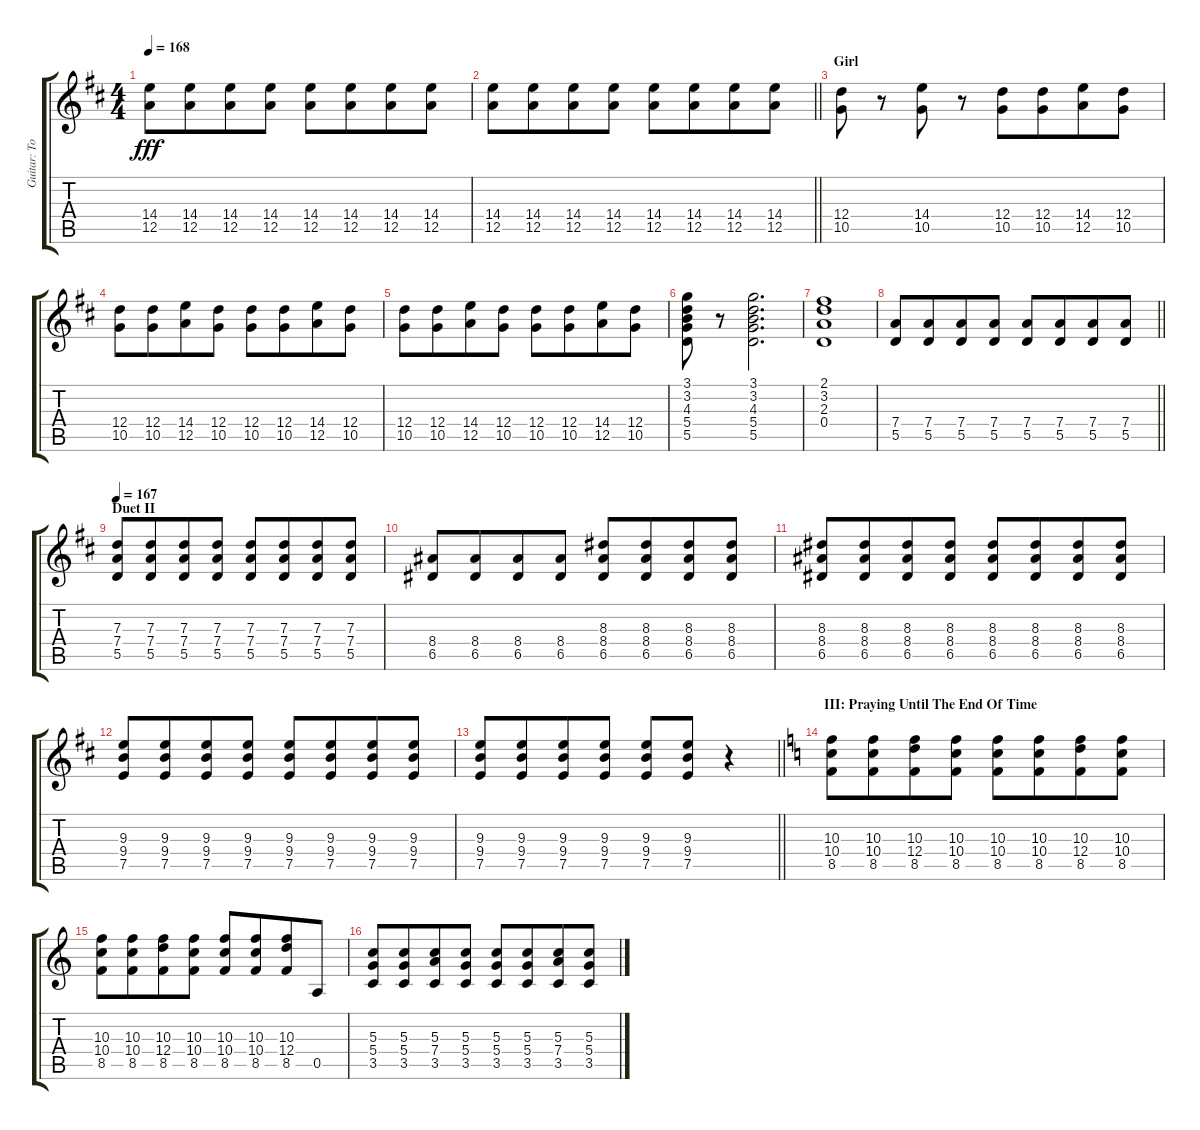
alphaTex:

\track ("Guitar: Todd" "Guitar: To") {instrument distortionguitar}
\staff {score tabs}
\tuning (E4 B3 G3 D3 A2 D2) {hide}
\ts (4 4)
\tempo 168
\clef g2
\ks d
(14.4 12.5).8{dy fff} (14.4 12.5).8{beam merge} (14.4 12.5).8 (14.4 12.5).8 (14.4 12.5).8 (14.4 12.5).8{beam merge} (14.4 12.5).8 (14.4 12.5).8 |
\barLineRight lightlight
(14.4 12.5).8 (14.4 12.5).8{beam merge} (14.4 12.5).8 (14.4 12.5).8 (14.4 12.5).8 (14.4 12.5).8{beam merge} (14.4 12.5).8 (14.4 12.5).8 |
\section ("" "Girl")
(12.4 10.5).8 r.8{beam merge} (14.4 10.5).8 r.8 (12.4 10.5).8 (12.4 10.5).8{beam merge} (14.4 12.5).8 (12.4 10.5).8 |
(12.4 10.5).8 (12.4 10.5).8{beam merge} (14.4 12.5).8 (12.4 10.5).8 (12.4 10.5).8 (12.4 10.5).8{beam merge} (14.4 12.5).8 (12.4 10.5).8 |
(12.4 10.5).8 (12.4 10.5).8{beam merge} (14.4 12.5).8 (12.4 10.5).8 (12.4 10.5).8 (12.4 10.5).8{beam merge} (14.4 12.5).8 (12.4 10.5).8 |
(3.1 3.2 4.3 5.4 5.5).8 r.8 (3.1 3.2 4.3 5.4 5.5).2{d} |
(2.1 3.2 2.3 0.4).1 |
\barLineRight lightlight
(7.4 5.5).8 (7.4 5.5).8{beam merge} (7.4 5.5).8 (7.4 5.5).8 (7.4 5.5).8 (7.4 5.5).8{beam merge} (7.4 5.5).8 (7.4 5.5).8 |
\section ("" "Duet II")
\tempo 167
(7.3 7.4 5.5).8 (7.3 7.4 5.5).8{beam merge} (7.3 7.4 5.5).8 (7.3 7.4 5.5).8 (7.3 7.4 5.5).8 (7.3 7.4 5.5).8{beam merge} (7.3 7.4 5.5).8 (7.3 7.4 5.5).8 |
(8.4 6.5).8 (8.4 6.5).8{beam merge} (8.4 6.5).8 (8.4 6.5).8 (8.3 8.4 6.5).8 (8.3 8.4 6.5).8{beam merge} (8.3 8.4 6.5).8 (8.3 8.4 6.5).8 |
(8.3 8.4 6.5).8 (8.3 8.4 6.5).8{beam merge} (8.3 8.4 6.5).8 (8.3 8.4 6.5).8 (8.3 8.4 6.5).8 (8.3 8.4 6.5).8{beam merge} (8.3 8.4 6.5).8 (8.3 8.4 6.5).8 |
(9.3 9.4 7.5).8 (9.3 9.4 7.5).8{beam merge} (9.3 9.4 7.5).8 (9.3 9.4 7.5).8 (9.3 9.4 7.5).8 (9.3 9.4 7.5).8{beam merge} (9.3 9.4 7.5).8 (9.3 9.4 7.5).8 |
\barLineRight lightlight
(9.3 9.4 7.5).8 (9.3 9.4 7.5).8{beam merge} (9.3 9.4 7.5).8 (9.3 9.4 7.5).8 (9.3 9.4 7.5).8 (9.3 9.4 7.5).8 r.4 |
\section ("" "III: Praying Until The End Of Time")
\ks c
(10.3 10.4 8.5).8 (10.3 10.4 8.5).8{beam merge} (10.3 12.4 8.5).8 (10.3 10.4 8.5).8 (10.3 10.4 8.5).8 (10.3 10.4 8.5).8{beam merge} (10.3 12.4 8.5).8 (10.3 10.4 8.5).8 |
(10.3 10.4 8.5).8 (10.3 10.4 8.5).8{beam merge} (10.3 12.4 8.5).8 (10.3 10.4 8.5).8 (10.3 10.4 8.5).8 (10.3 10.4 8.5).8{beam merge} (10.3 12.4 8.5).8 0.5.8 |
(5.3 5.4 3.5).8 (5.3 5.4 3.5).8{beam merge} (5.3 7.4 3.5).8 (5.3 5.4 3.5).8 (5.3 5.4 3.5).8 (5.3 5.4 3.5).8{beam merge} (5.3 7.4 3.5).8 (5.3 5.4 3.5).8
